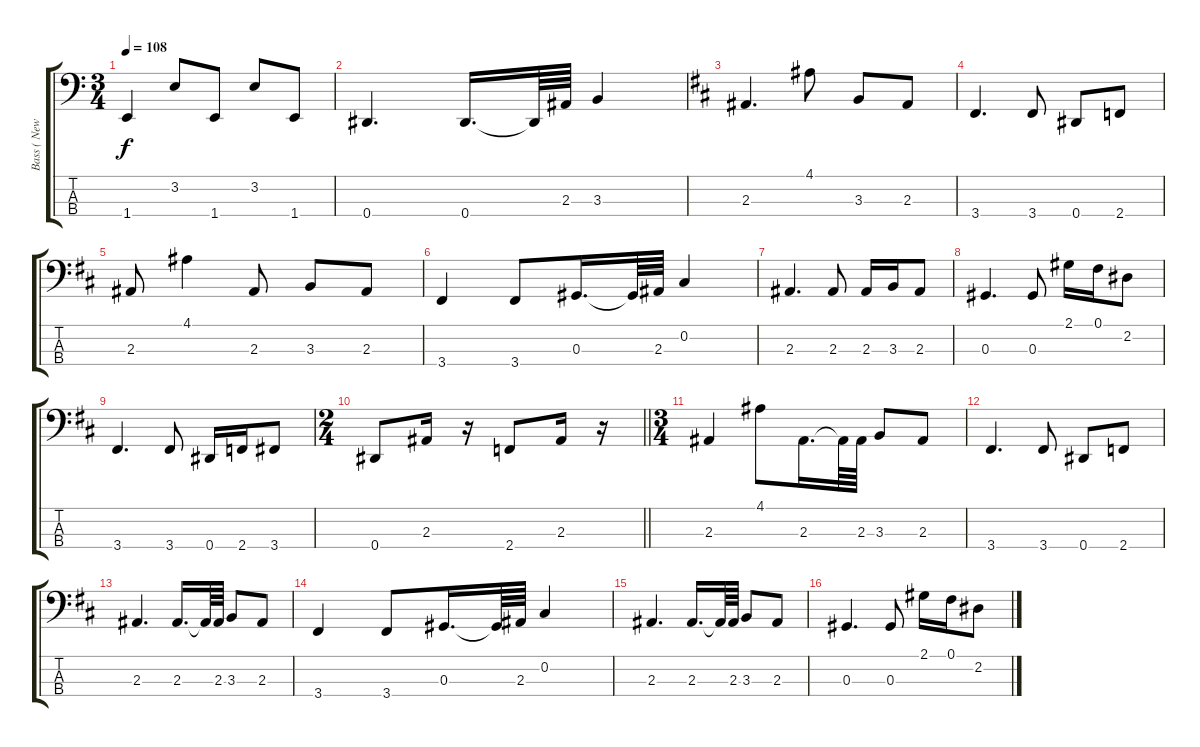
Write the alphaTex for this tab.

\track ("Bass ( Newsted )" "Bass ( New") {instrument electricbasspick}
\staff {score tabs}
\tuning (Gb2 Db2 Ab1 Eb1) {hide}
\ts (3 4)
\tempo 108
\clef f4
\ks c
1.4.4{dy f} 3.2.8 1.4.8 3.2.8 1.4.8 |
0.4.4{d} 0.4.16{d} 0.4{t}.64 2.3.64 3.3.4 |
\ks d
2.3.4{d volume 10} 4.1.8 3.3.8 2.3.8 |
3.4.4{d} 3.4.8 0.4.8 2.4.8 |
2.3.8 4.1.4 2.3.8 3.3.8 2.3.8 |
3.4.4 3.4.8 0.3.16{d} 0.3{t}.64 2.3.64 0.2.4 |
2.3.4{d} 2.3.8 2.3.16 3.3.16 2.3.8 |
0.3.4{d} 0.3.8 2.1.16 0.1.16 2.2.8 |
3.4.4{d} 3.4.8 0.4.16 2.4.16 3.4.8 |
\ts (2 4)
\barLineRight lightlight
0.4.8 2.3.16 r.16 2.4.8 2.3.16 r.16 |
\ts (3 4)
2.3.4 4.1.8 2.3.16{d} 2.3{t}.64 2.3.64 3.3.8 2.3.8 |
3.4.4{d} 3.4.8 0.4.8 2.4.8 |
2.3.4{d} 2.3.16{d} 2.3{t}.64 2.3.64 3.3.8 2.3.8 |
3.4.4 3.4.8 0.3.16{d} 0.3{t}.64 2.3.64 0.2.4 |
2.3.4{d} 2.3.16{d} 2.3{t}.64 2.3.64 3.3.8 2.3.8 |
0.3.4{d} 0.3.8 2.1.16 0.1.16 2.2.8
